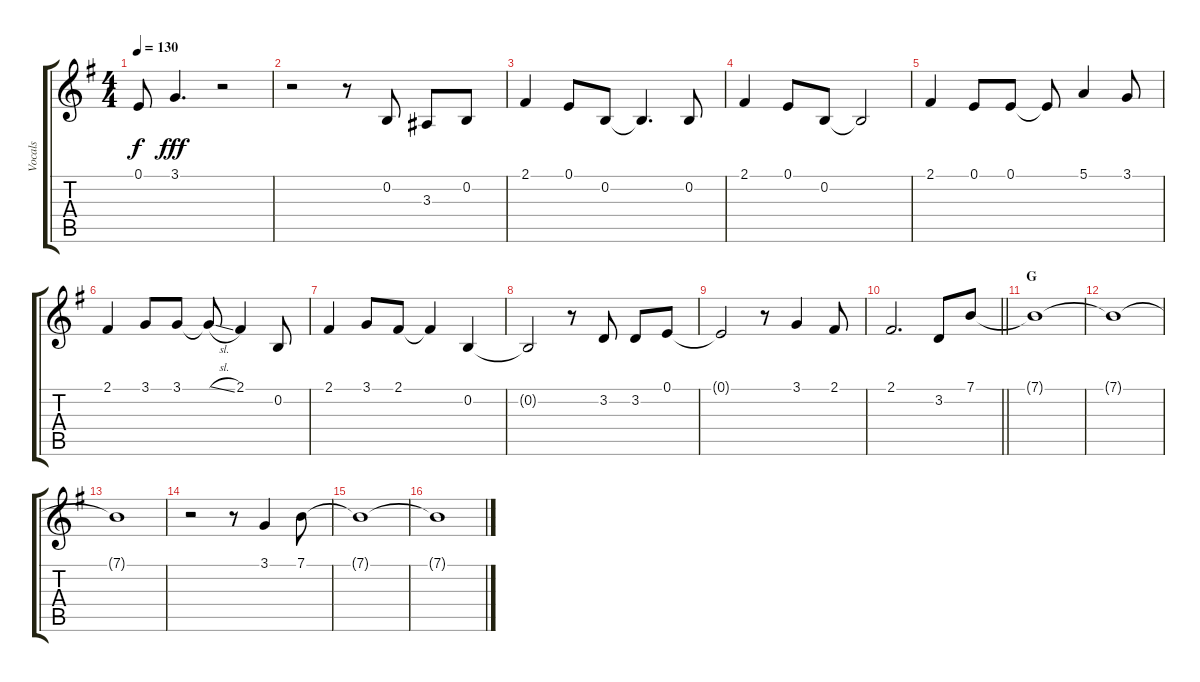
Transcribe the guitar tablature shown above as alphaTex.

\track ("Vocals" "Vocals") {instrument voiceoohs}
\staff {score tabs}
\tuning (E4 B3 G3 D3 A2 E2) {hide}
\ts (4 4)
\tempo 130
\clef g2
\ks g
0.1{t}.8{dy f} 3.1.4{d dy fff} r.2 |
r.2 r.8 0.2.8 3.3.8 0.2.8 |
2.1.4 0.1.8 0.2.8 0.2{t}.4{d} 0.2.8 |
2.1.4 0.1.8 0.2.8 0.2{t}.2 |
2.1.4 0.1.8 0.1.8 0.1{t}.8 5.1.4 3.1.8 |
2.1.4 3.1.8 3.1.8 3.1{sl t}.8 2.1.4 0.2.8 |
2.1.4 3.1.8 2.1.8 2.1{t}.4 0.2.4 |
0.2{t}.2 r.8 3.2.8 3.2.8 0.1.8 |
0.1{t}.2 r.8 3.1.4 2.1.8 |
\barLineRight lightlight
2.1.2{d} 3.2.8 7.1.8 |
\section ("" "G")
7.1{t}.1 |
7.1{t}.1 |
7.1{t}.1 |
r.2 r.8 3.1.4 7.1.8 |
7.1{t}.1 |
7.1{t}.1
